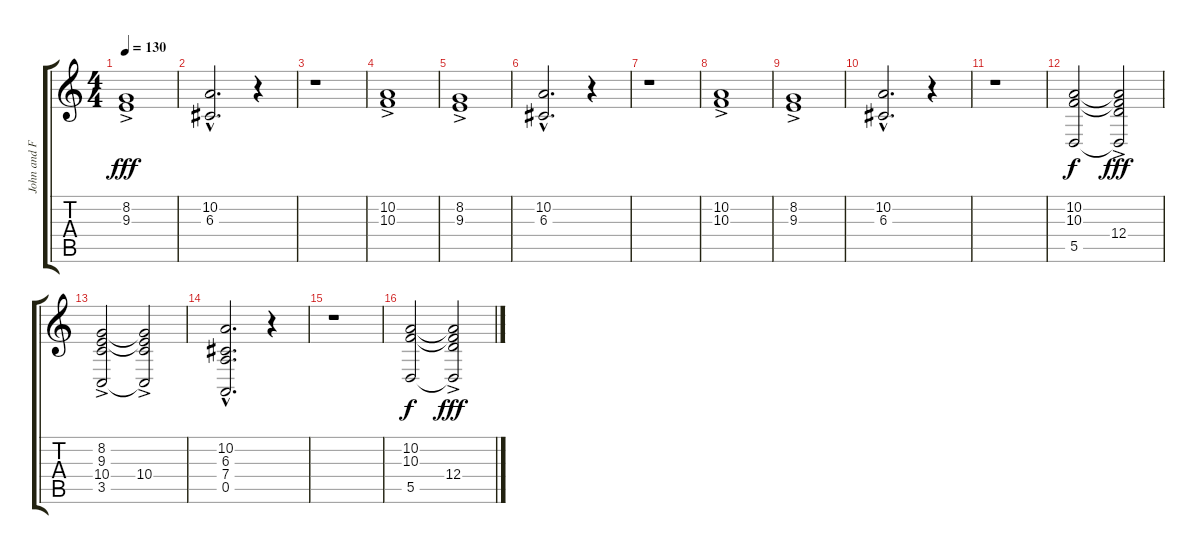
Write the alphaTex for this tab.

\track ("John and Flea Vocals" "John and F") {instrument frenchhorn}
\staff {score tabs}
\tuning (E4 B3 G3 D3 A2 E2) {hide}
\ts (4 4)
\tempo 130
\clef g2
\ks c
(8.2 9.3{ac}).1{dy fff} |
(10.2{hac} 6.3{hac}).2{d} r.4 |
r.1 |
(10.2 10.3{ac}).1 |
(8.2 9.3{ac}).1 |
(10.2{hac} 6.3{hac}).2{d} r.4 |
r.1 |
(10.2 10.3{ac}).1 |
(8.2 9.3{ac}).1 |
(10.2{hac} 6.3{hac}).2{d} r.4 |
r.1 |
(10.2 10.3 5.5).2{dy f} (10.2{t} 10.3{t} 12.4{ac} 5.5{t}).2{dy fff} |
(8.2 9.3 10.4{ac} 3.5).2 (8.2{t} 9.3{t} 10.4{ac} 3.5{t}).2 |
(10.2{hac} 6.3{hac} 7.4{hac} 0.5{hac}).2{d} r.4 |
r.1 |
(10.2 10.3 5.5).2{dy f} (10.2{t} 10.3{t} 12.4{ac} 5.5{t}).2{dy fff}
